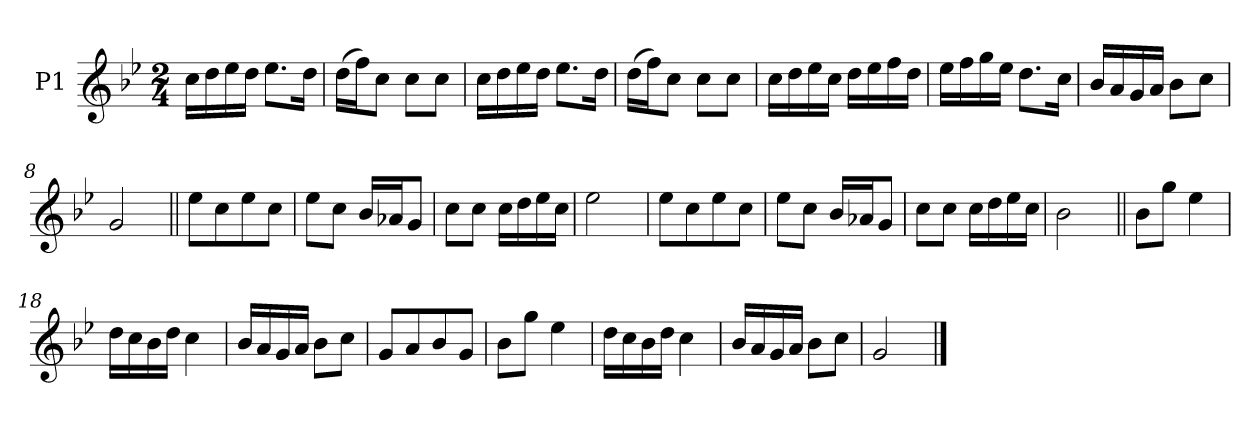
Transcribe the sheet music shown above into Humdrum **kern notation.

**kern
*part1
*staff1
*I"P1
*clefG2
*k[b-e-]
*g:
*M2/4
=1
16ccLL
16dd
16ee-
16ddJJ
8.ee-L
16ddJk
=2
(16ddLL
16ffJ)
8ccJ
8ccL
8ccJ
=3
16ccLL
16dd
16ee-
16ddJJ
8.ee-L
16ddJk
=4
(16ddLL
16ffJ)
8ccJ
8ccL
8ccJ
=5
16ccLL
16dd
16ee-
16ccJJ
16ddLL
16ee-
16ff
16ddJJ
=6
16ee-LL
16ff
16gg
16ee-JJ
8.ddL
16ccJk
=7
16b-LL
16a
16g
16aJJ
8b-L
8ccJ
=8
2g
=9||
8ee-L
8cc
8ee-
8ccJ
=10
8ee-L
8ccJ
16b-LL
16a-XJ
8gJ
=11
8ccL
8ccJ
16ccLL
16dd
16ee-
16ccJJ
=12
2ee-
=13
8ee-L
8cc
8ee-
8ccJ
=14
8ee-L
8ccJ
16b-LL
16a-XJ
8gJ
=15
8ccL
8ccJ
16ccLL
16dd
16ee-
16ccJJ
=16
2b-
=17||
8b-L
8ggJ
4ee-
=18
16ddLL
16cc
16b-
16ddJJ
4cc
=19
16b-LL
16a
16g
16aJJ
8b-L
8ccJ
=20
8gL
8a
8b-
8gJ
=21
8b-L
8ggJ
4ee-
=22
16ddLL
16cc
16b-
16ddJJ
4cc
=23
16b-LL
16a
16g
16aJJ
8b-L
8ccJ
=24
2g
==
*-
